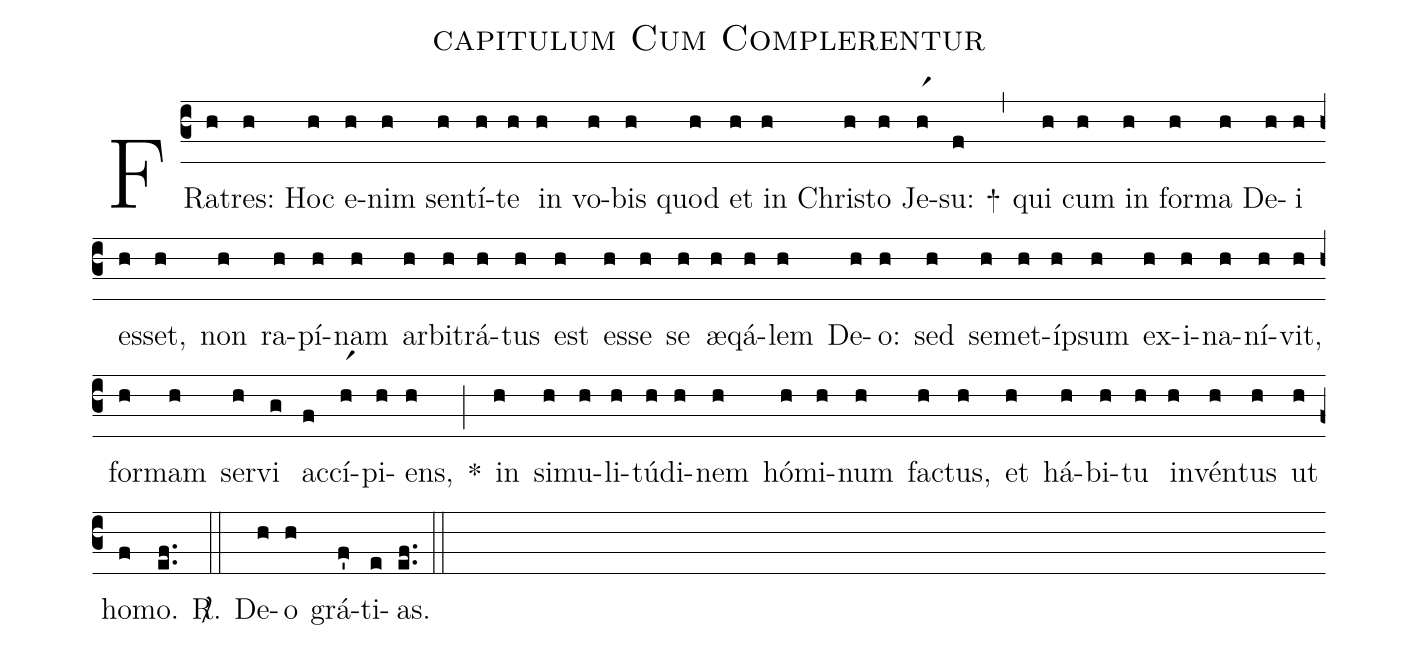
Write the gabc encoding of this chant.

name: capitulum Cum Complerentur;
%%
(c3)

FRa(h)tres:(h) Hoc(h) e(h)nim(h) sen(h)tí(h)te(h) in(h) vo(h)bis(h) quod(h) et(h) in(h) Chris(h)to(h) Je(hr1)su:(f) +(,)
qui(h) cum(h) in(h) for(h)ma(h) De(h)i(h) es(h)set,(h) non(h) ra(h)pí(h)nam(h) ar(h)bi(h)trá(h)tus(h) est(h) es(h)se(h)
se(h) æ(h)qá(h)lem(h) De(h)o:(h) sed(h) se(h)met(h)íp(h)sum(h) ex(h)i(h)na(h)ní(h)vit,(h) for(h)mam(h) ser(h)vi(g) ac(f)cí(hr1)pi(h)ens,(h) *(;)
in(h) si(h)mu(h)li(h)tú(h)di(h)nem(h) hó(h)mi(h)num(h) fac(h)tus,(h) et(h) há(h)bi(h)tu(h) in(h)vén(h)tus(h) ut(h) ho(f)mo.(e.f.) <sp>R/</sp>.(::)
De(h)o(h) grá(f')ti(e)as.(e.f.) (::)
